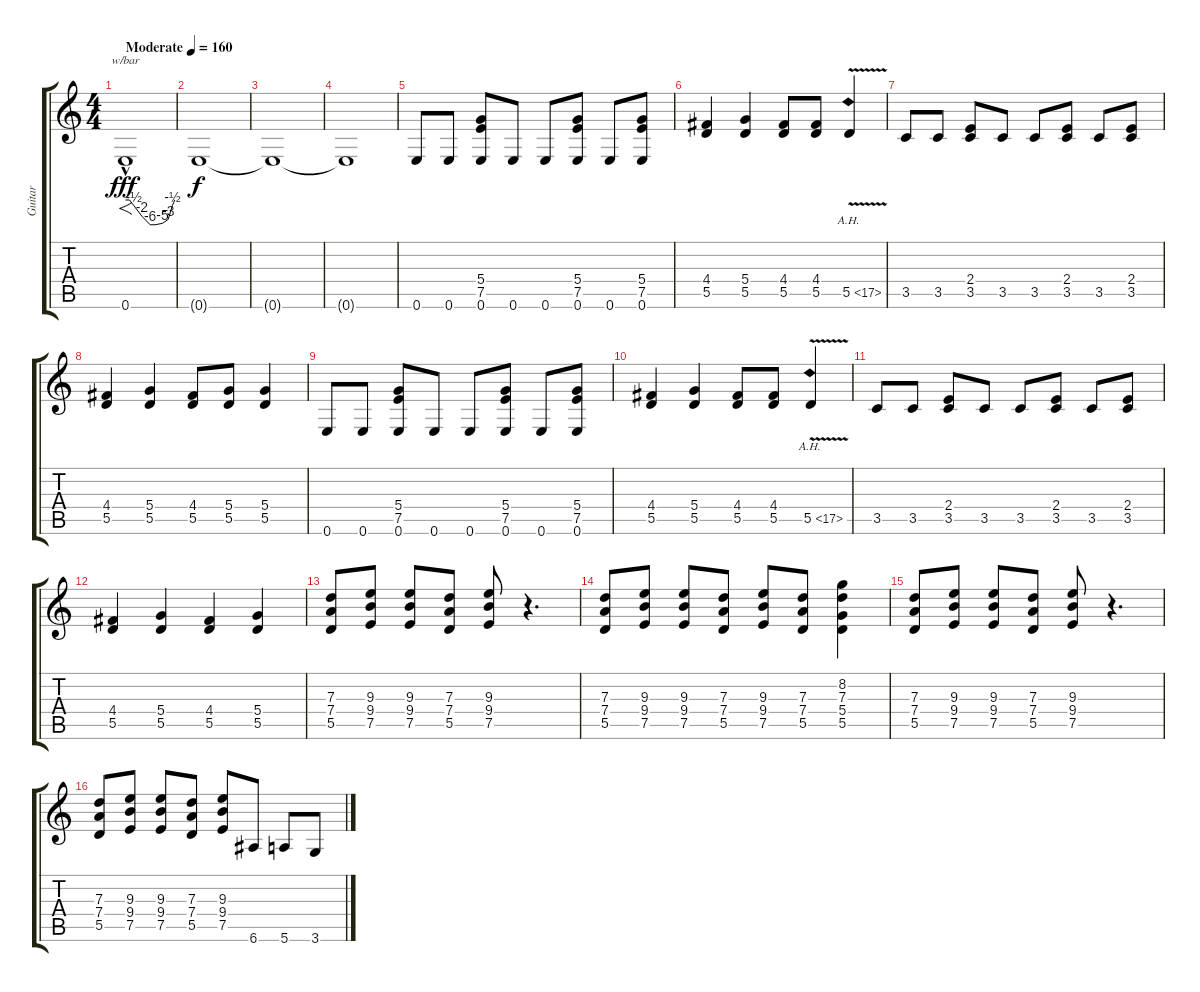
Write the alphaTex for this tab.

\track ("Guitar" "Guitar") {instrument distortionguitar}
\staff {score tabs}
\tuning (E4 B3 G3 D3 A2 E2) {hide}
\ts (4 4)
\tempo (160 "Moderate")
\clef g2
\ks c
0.6{hac}.1{f tbe (custom default 0 0 5 0 10 -2 20 -8 30 -24 36 -24 45 -20 52 -12 57 -2 60 0) dy fff instrument distortionguitar} |
0.6{t}.1{dy f} |
0.6{t}.1 |
0.6{t}.1 |
0.6.8 0.6.8 (5.4 7.5 0.6).8 0.6.8 0.6.8 (5.4 7.5 0.6).8 0.6.8 (5.4 7.5 0.6).8 |
(4.4 5.5).4 (5.4 5.5).4 (4.4 5.5).8 (4.4 5.5).8 5.5{ah 12 v}.4 |
3.5.8 3.5.8 (2.4 3.5).8 3.5.8 3.5.8 (2.4 3.5).8 3.5.8 (2.4 3.5).8 |
(4.4 5.5).4 (5.4 5.5).4 (4.4 5.5).8 (5.4 5.5).8 (5.4 5.5).4 |
0.6.8 0.6.8 (5.4 7.5 0.6).8 0.6.8 0.6.8 (5.4 7.5 0.6).8 0.6.8 (5.4 7.5 0.6).8 |
(4.4 5.5).4 (5.4 5.5).4 (4.4 5.5).8 (4.4 5.5).8 5.5{ah 12 v}.4 |
3.5.8 3.5.8 (2.4 3.5).8 3.5.8 3.5.8 (2.4 3.5).8 3.5.8 (2.4 3.5).8 |
(4.4 5.5).4 (5.4 5.5).4 (4.4 5.5).4 (5.4 5.5).4 |
(7.3 7.4 5.5).8 (9.3 9.4 7.5).8 (9.3 9.4 7.5).8 (7.3 7.4 5.5).8 (9.3 9.4 7.5).8 r.4{d} |
(7.3 7.4 5.5).8 (9.3 9.4 7.5).8 (9.3 9.4 7.5).8 (7.3 7.4 5.5).8 (9.3 9.4 7.5).8 (7.3 7.4 5.5).8 (8.2 7.3 5.4 5.5).4 |
(7.3 7.4 5.5).8 (9.3 9.4 7.5).8 (9.3 9.4 7.5).8 (7.3 7.4 5.5).8 (9.3 9.4 7.5).8 r.4{d} |
(7.3 7.4 5.5).8 (9.3 9.4 7.5).8 (9.3 9.4 7.5).8 (7.3 7.4 5.5).8 (9.3 9.4 7.5).8 6.6.8 5.6.8 3.6.8
